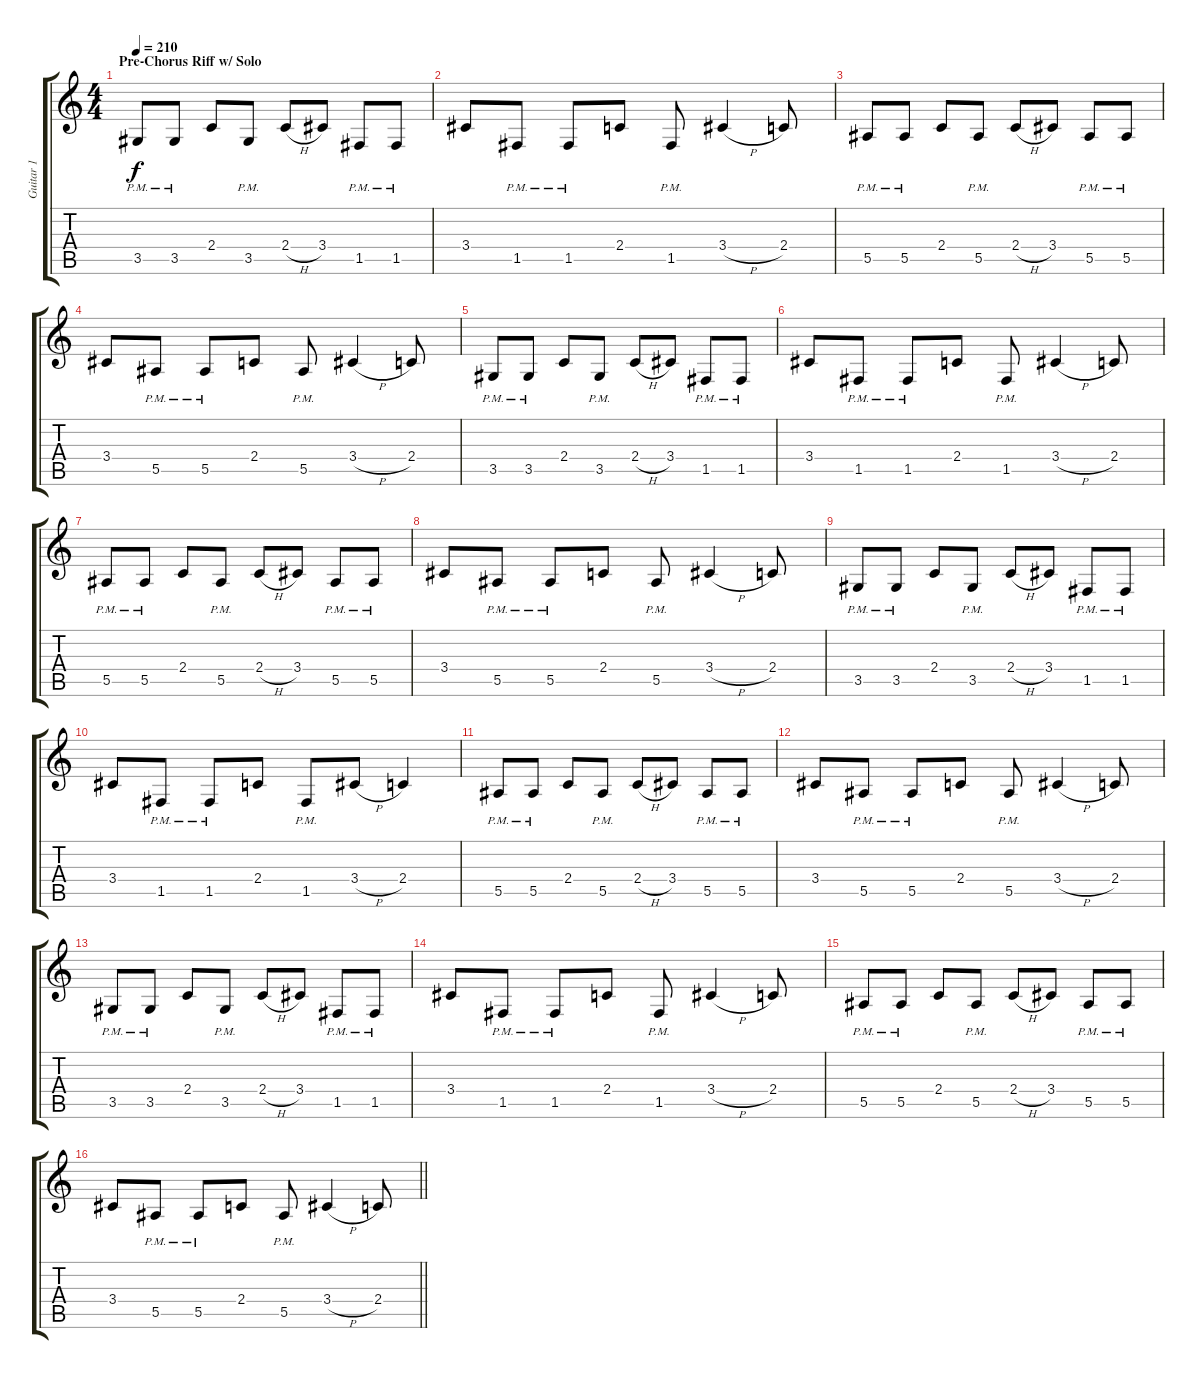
\track ("Guitar 1" "Guitar 1") {instrument distortionguitar}
\staff {score tabs}
\tuning (C4 G3 Eb3 Bb2 F2 C2) {hide}
\ts (4 4)
\section ("" "Pre-Chorus Riff w/ Solo")
\tempo 210
\clef g2
\ks c
3.5{pm}.8{dy f} 3.5{pm}.8 2.4.8 3.5{pm}.8 2.4{h}.8 3.4.8 1.5{pm}.8 1.5{pm}.8 |
3.4.8 1.5{pm}.8 1.5{pm}.8 2.4.8 1.5{pm}.8 3.4{h}.4 2.4.8 |
5.5{pm}.8 5.5{pm}.8 2.4.8 5.5{pm}.8 2.4{h}.8 3.4.8 5.5{pm}.8 5.5{pm}.8 |
3.4.8 5.5{pm}.8 5.5{pm}.8 2.4.8 5.5{pm}.8 3.4{h}.4 2.4.8 |
3.5{pm}.8 3.5{pm}.8 2.4.8 3.5{pm}.8 2.4{h}.8 3.4.8 1.5{pm}.8 1.5{pm}.8 |
3.4.8 1.5{pm}.8 1.5{pm}.8 2.4.8 1.5{pm}.8 3.4{h}.4 2.4.8 |
5.5{pm}.8 5.5{pm}.8 2.4.8 5.5{pm}.8 2.4{h}.8 3.4.8 5.5{pm}.8 5.5{pm}.8 |
3.4.8 5.5{pm}.8 5.5{pm}.8 2.4.8 5.5{pm}.8 3.4{h}.4 2.4.8 |
3.5{pm}.8 3.5{pm}.8 2.4.8 3.5{pm}.8 2.4{h}.8 3.4.8 1.5{pm}.8 1.5{pm}.8 |
3.4.8 1.5{pm}.8 1.5{pm}.8 2.4.8 1.5{pm}.8 3.4{h}.8 2.4.4 |
5.5{pm}.8 5.5{pm}.8 2.4.8 5.5{pm}.8 2.4{h}.8 3.4.8 5.5{pm}.8 5.5{pm}.8 |
3.4.8 5.5{pm}.8 5.5{pm}.8 2.4.8 5.5{pm}.8 3.4{h}.4 2.4.8 |
3.5{pm}.8 3.5{pm}.8 2.4.8 3.5{pm}.8 2.4{h}.8 3.4.8 1.5{pm}.8 1.5{pm}.8 |
3.4.8 1.5{pm}.8 1.5{pm}.8 2.4.8 1.5{pm}.8 3.4{h}.4 2.4.8 |
5.5{pm}.8 5.5{pm}.8 2.4.8 5.5{pm}.8 2.4{h}.8 3.4.8 5.5{pm}.8 5.5{pm}.8 |
\barLineRight lightlight
3.4.8 5.5{pm}.8 5.5{pm}.8 2.4.8 5.5{pm}.8 3.4{h}.4 2.4.8
